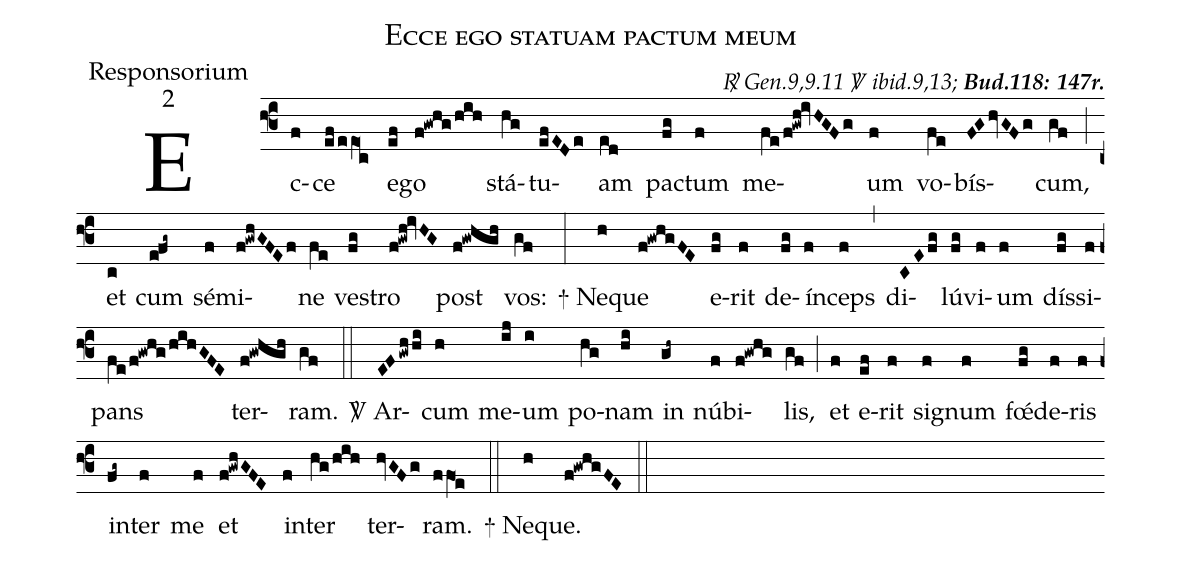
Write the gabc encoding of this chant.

name:Ecce ego statuam pactum meum;
office-part:Responsorium;
mode:2;
commentary:{\itshape\mdseries \Rbar\ Gen.9,9.11 \Vbar\ ibid.9,13;\/} {\bfseries Bud.118: 147r.};
%%
(f3) Ec(f)ce(ef/eeO1c) e(ef)go(f!gwhg/hih) stá(hg)tu(efEDe)am(ed) pac(fg)tum(f) me(fe/f!gwh!ivHGFg)um(f) vo(fe)bís(FGhvGFg)cum,(gf) (;)
et(c) cum(e!fg~) sé(f)mi(f!gwhGFEf)ne(fe) ve(fg)stro(f!gwh!ivHG) post(f!gwhgh) vos:(gf) (:)
<sp>+</sp> Ne(h)que(f!gwhgFE) e(fg)rit(f) de(fg)ín(f)ceps(f) (,)
di(CEfg)lú(fg)vi(f)um(f) dís(fg)si(f)pans(fe/f!gwhg/hihGFE) ter(f!gwhgh)ram.(gf) (::)
<sp>V/</sp> Ar(EFgwh/hi)cum(h) me(ij)um(i) po(hg)nam(hi) in(gh~) nú(f)bi(f!gwhg)lis,(gf) (;)
et(f) e(ef)rit(f) si(f)gnum(f) fœ́(fg)de(f)ris(f) in(fg~)ter(f) me(f) et(f!gwhGFE) in(f)ter(hg/hih) ter(hvGFg)ram.(ffO1e) (::)
<sp>+</sp> Ne(h)que.(f!gwhgFE) (::)
